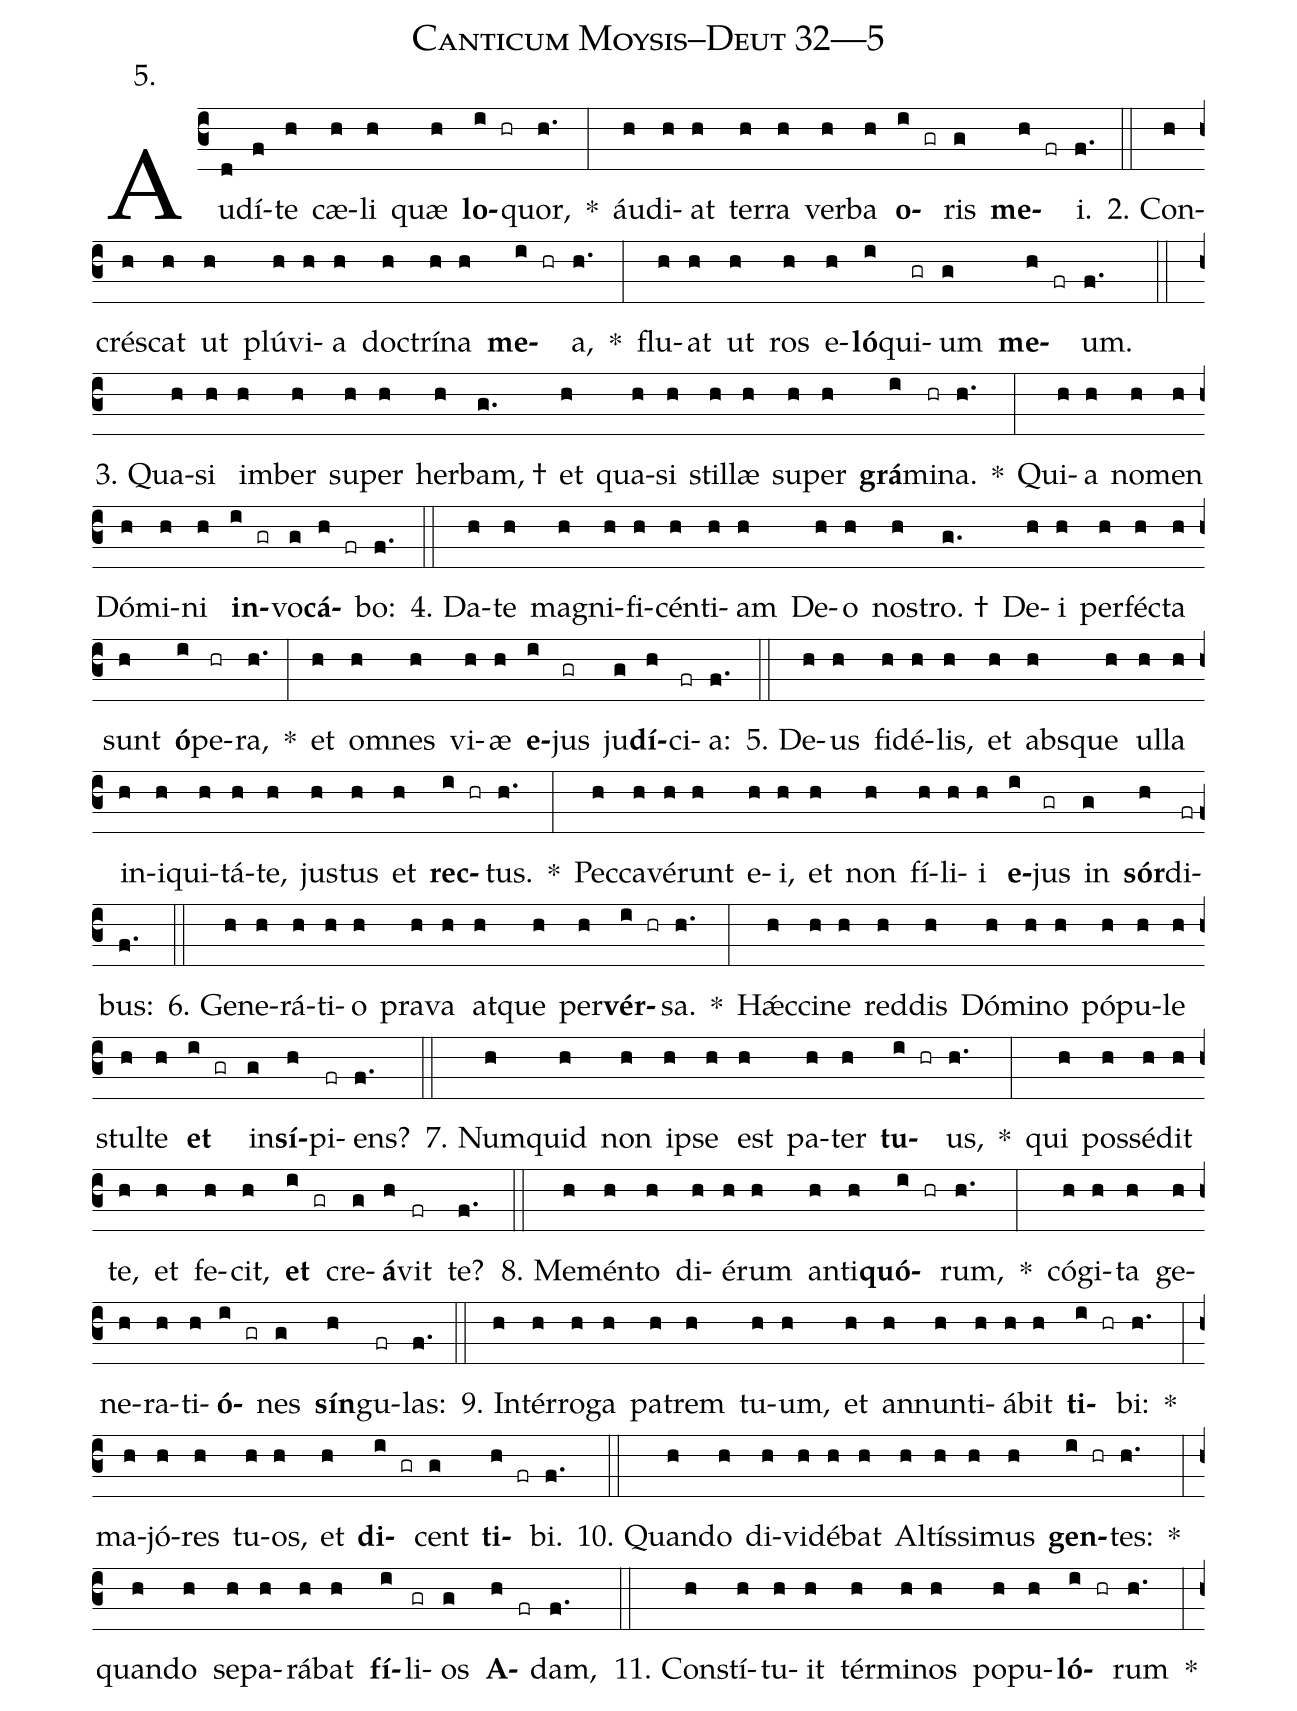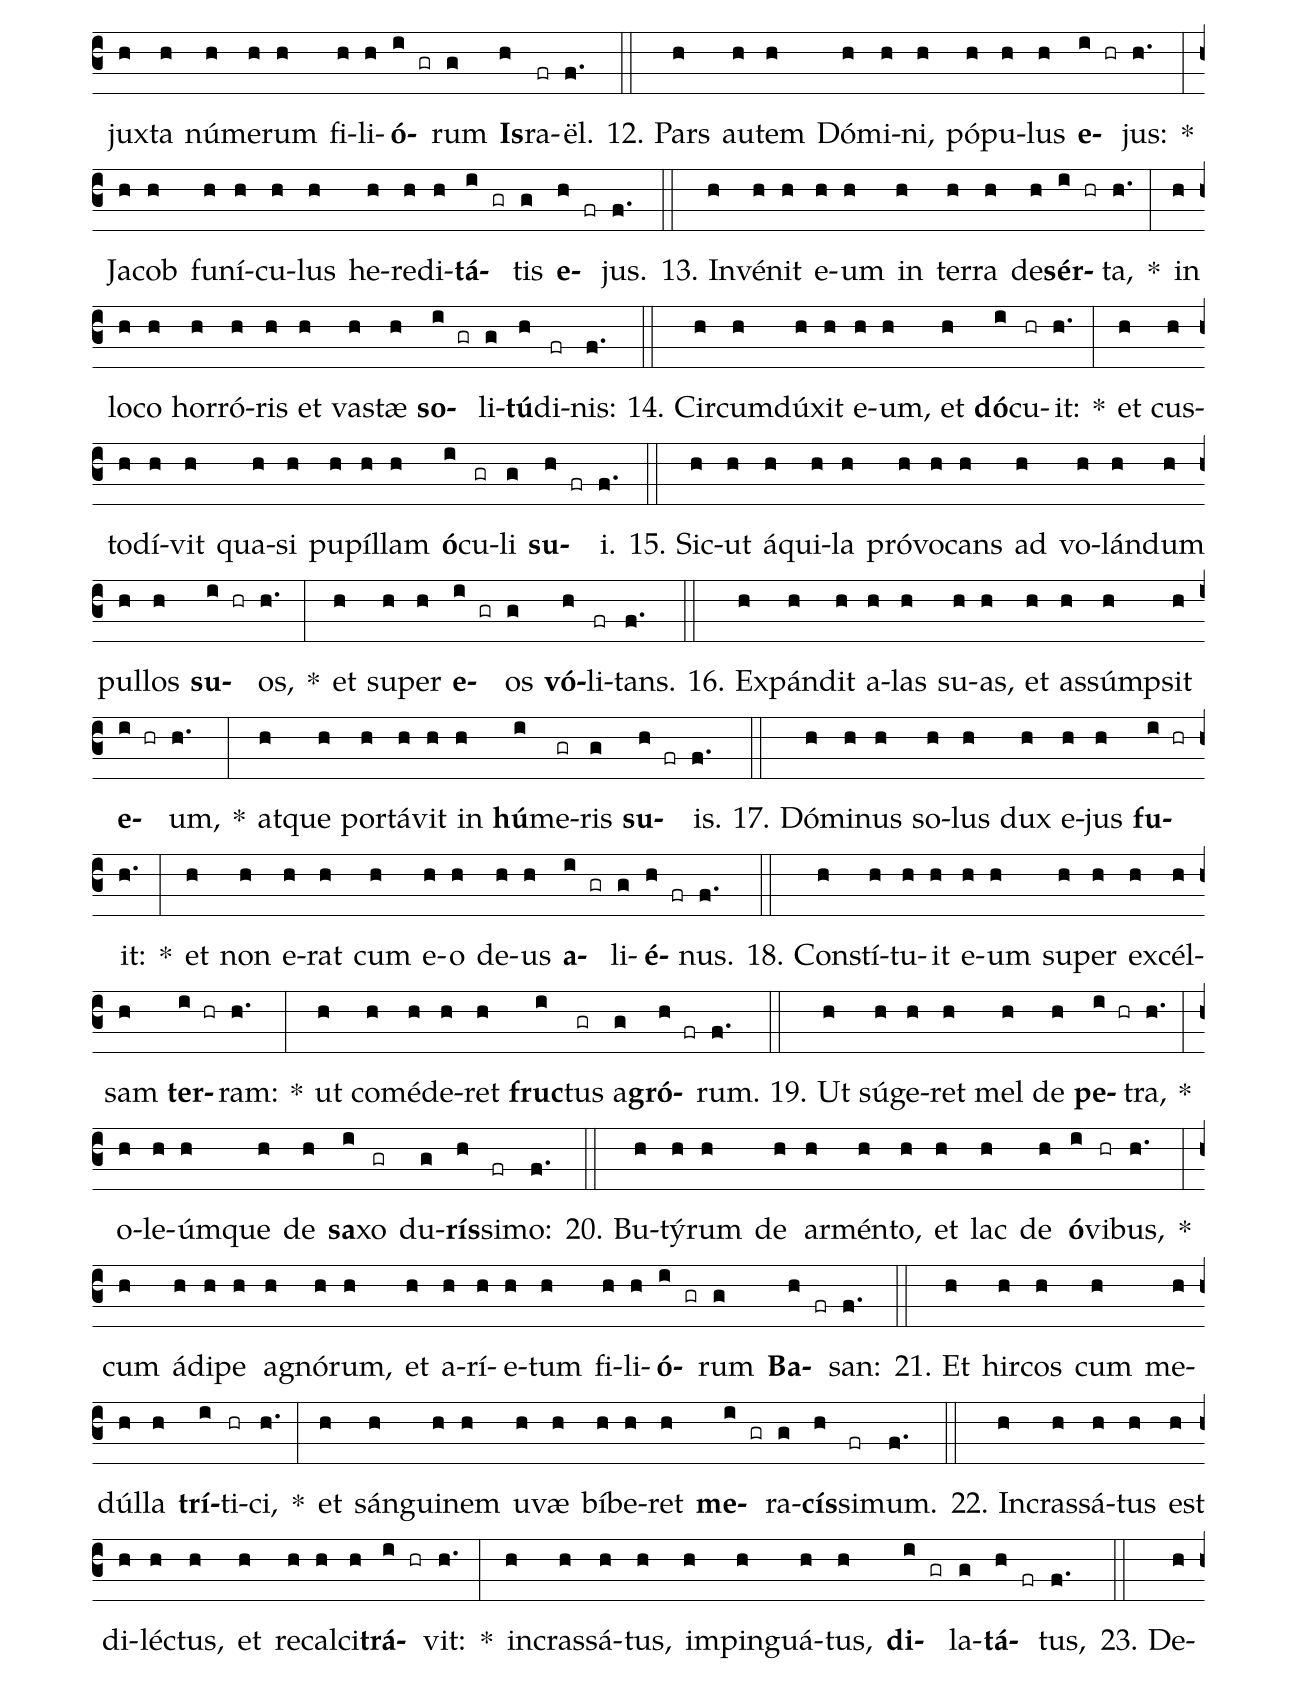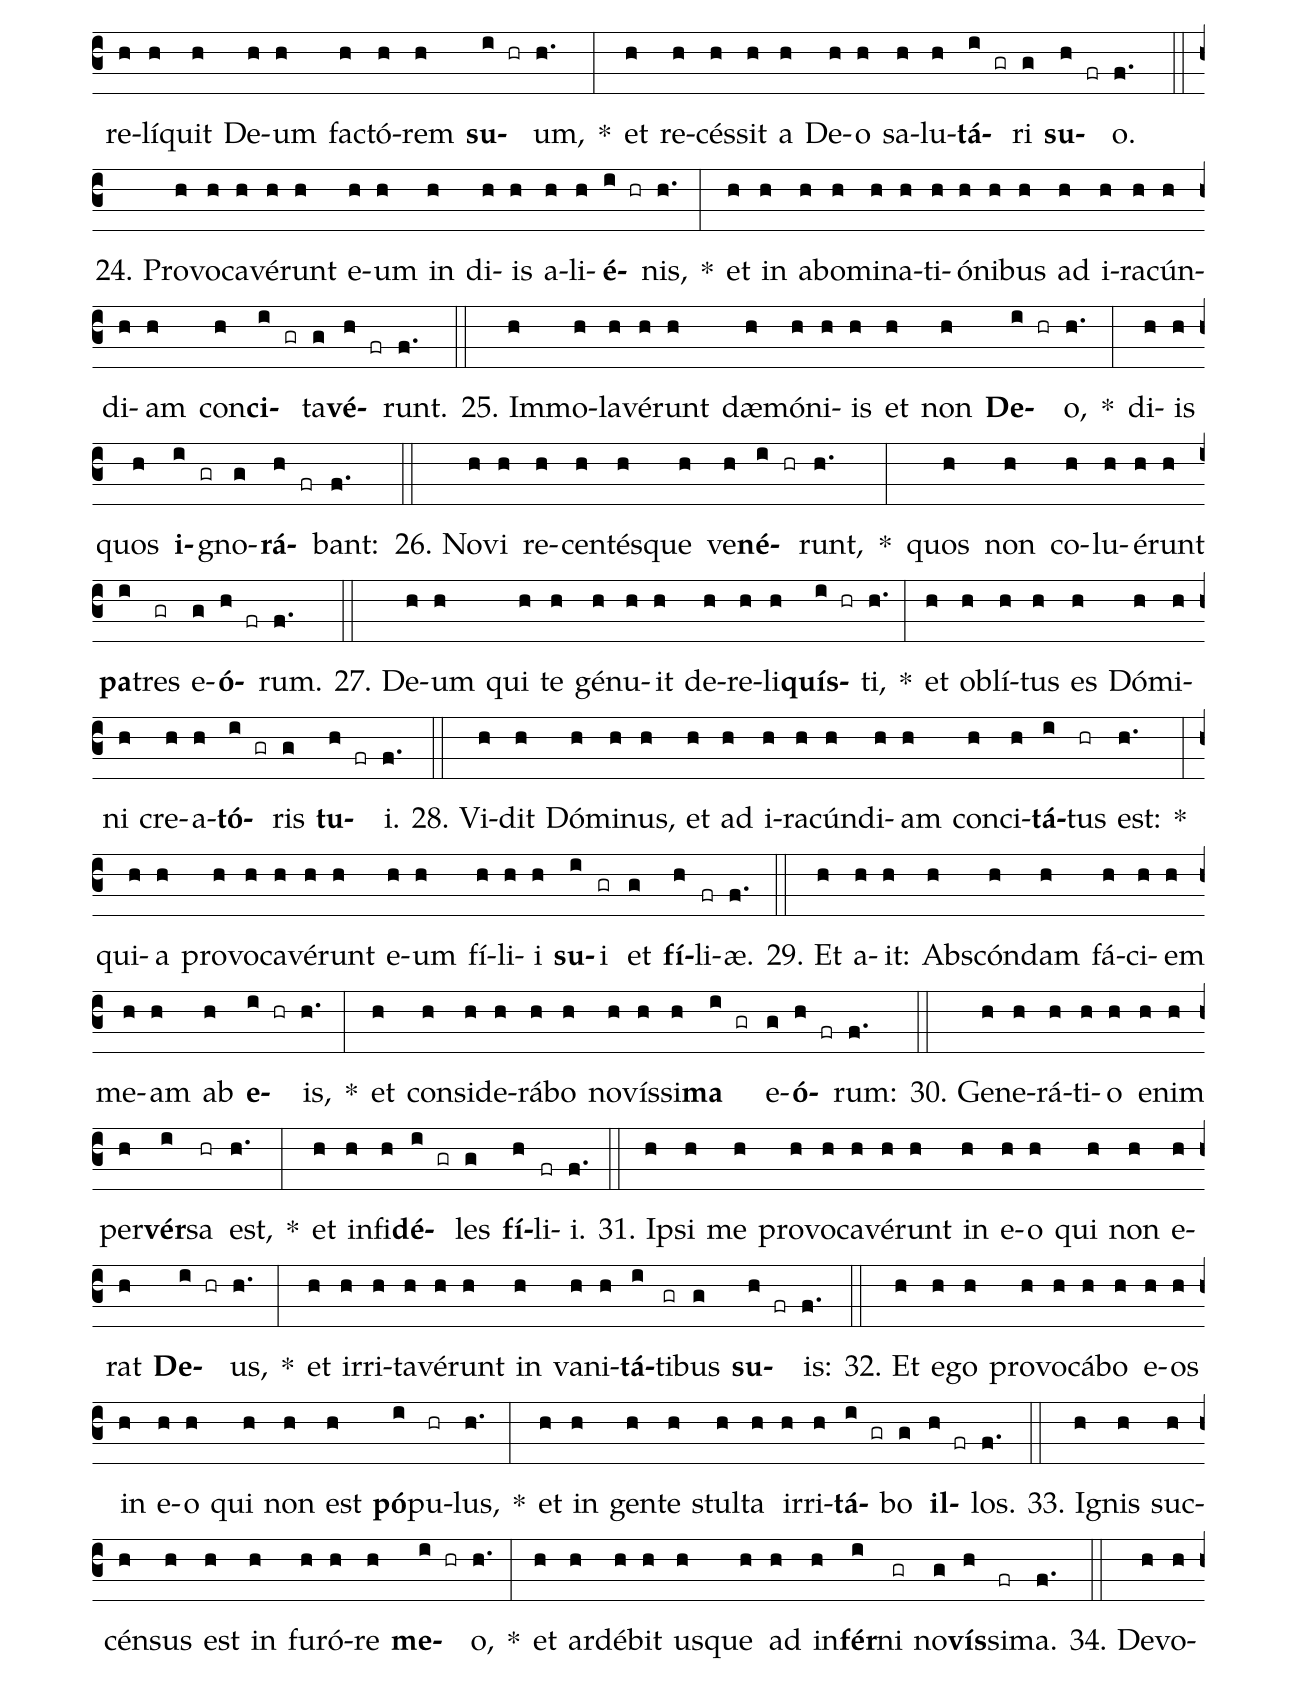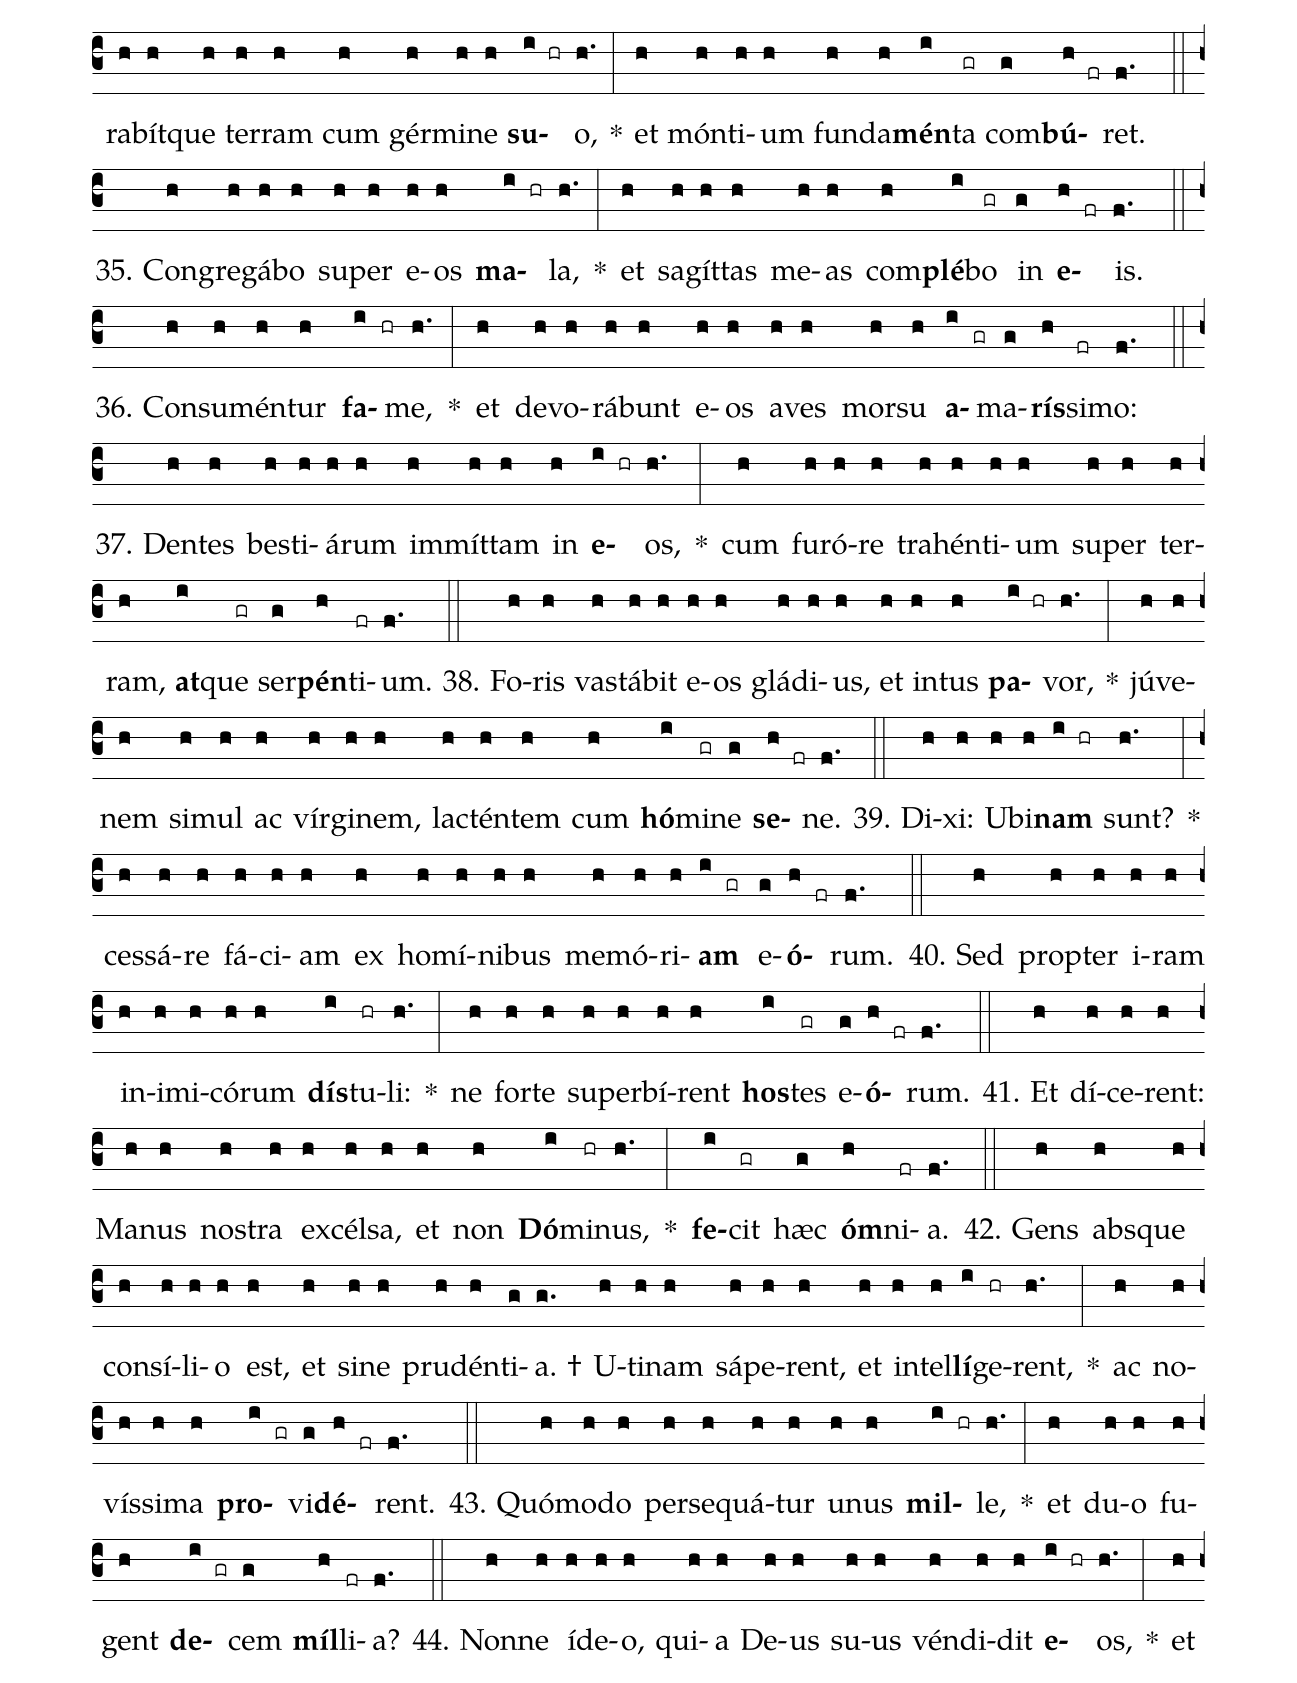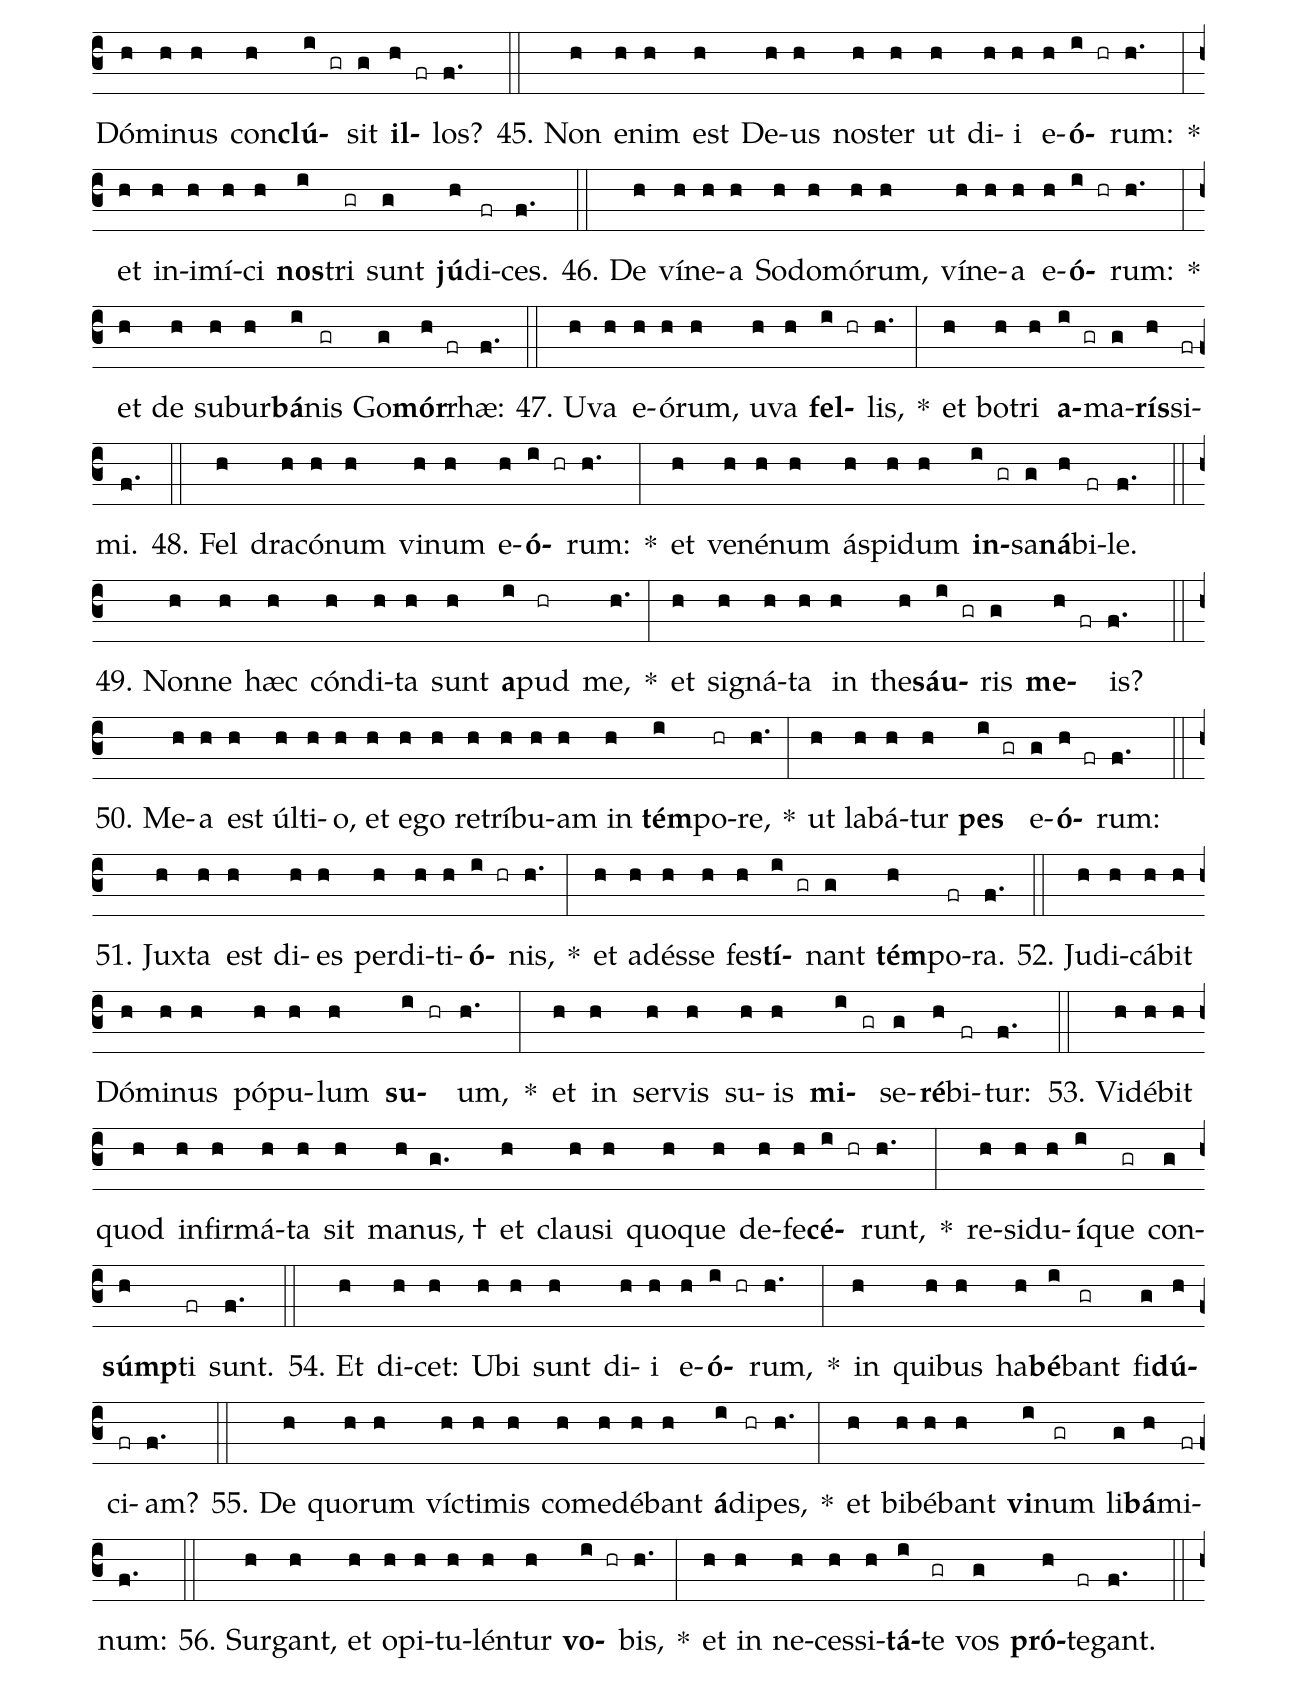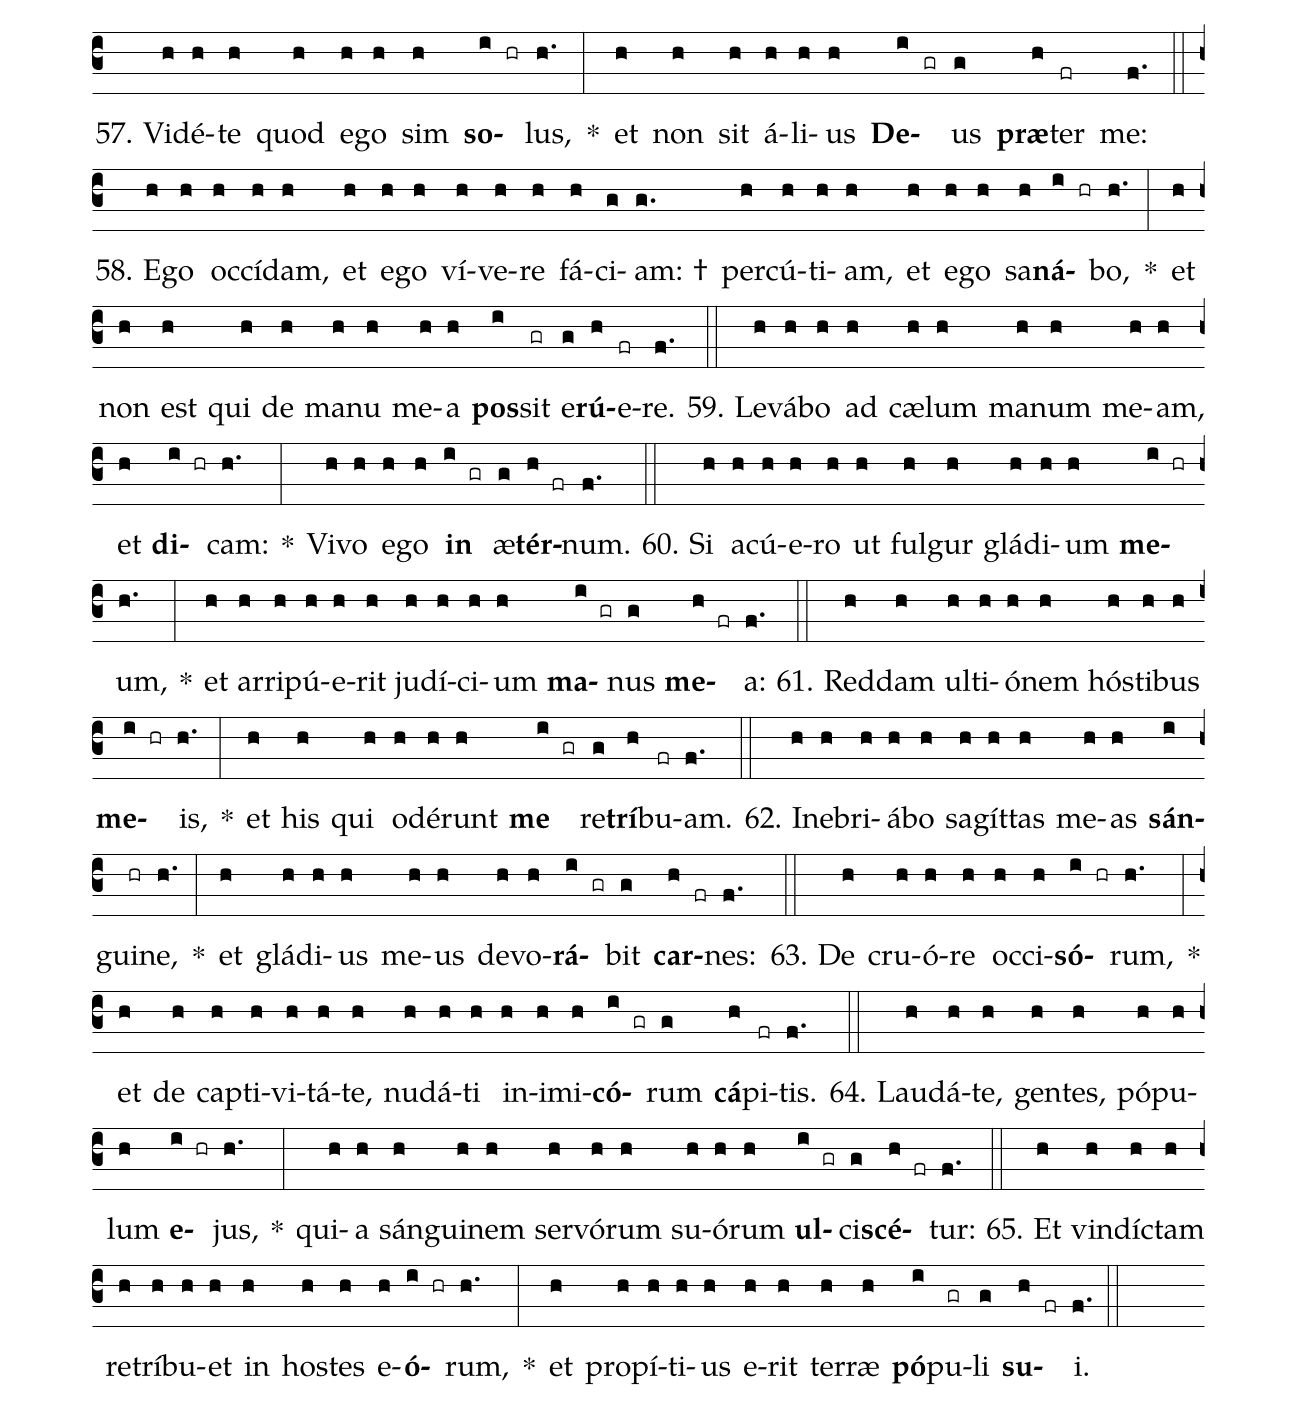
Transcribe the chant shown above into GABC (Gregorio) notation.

name: Canticum Moysis--Deut 32---5;
annotation: 5.;
%%
(c3)Au(d)dí(f)te(h) cæ(h)li(h) quæ(h) <b>lo</b>(i hr)quor,(h.) *(:) áu(h)di(h)at(h) ter(h)ra(h) ver(h)ba(h) <b>o</b>(i gr)ris(g) <b>me</b>(h fr)i.(f.) (::)
2. Con(h)crés(h)cat(h) ut(h) plú(h)vi(h)a(h) doc(h)trí(h)na(h) <b>me</b>(i hr)a,(h.) *(:) flu(h)at(h) ut(h) ros(h) e(h)<b>ló</b>(i)qui(gr)um(g) <b>me</b>(h fr)um.(f.) (::)
3. Qua(h)si(h) im(h)ber(h) su(h)per(h) her(h)bam, †(g.) et(h) qua(h)si(h) stil(h)læ(h) su(h)per(h) <b>grá</b>(i)mi(hr)na.(h.) *(:) Qui(h)a(h) no(h)men(h) Dó(h)mi(h)ni(h) <b>in</b>(i gr)vo(g)<b>cá</b>(h fr)bo:(f.) (::)
4. Da(h)te(h) ma(h)gni(h)fi(h)cén(h)ti(h)am(h) De(h)o(h) nos(h)tro. †(g.) De(h)i(h) per(h)féc(h)ta(h) sunt(h) <b>ó</b>(i)pe(hr)ra,(h.) *(:) et(h) om(h)nes(h) vi(h)æ(h) <b>e</b>(i)jus(gr) ju(g)<b>dí</b>(h)ci(fr)a:(f.) (::)
5. De(h)us(h) fi(h)dé(h)lis,(h) et(h) abs(h)que(h) ul(h)la(h) in(h)i(h)qui(h)tá(h)te,(h) jus(h)tus(h) et(h) <b>rec</b>(i hr)tus.(h.) *(:) Pec(h)ca(h)vé(h)runt(h) e(h)i,(h) et(h) non(h) fí(h)li(h)i(h) <b>e</b>(i)jus(gr) in(g) <b>sór</b>(h)di(fr)bus:(f.) (::)
6. Ge(h)ne(h)rá(h)ti(h)o(h) pra(h)va(h) at(h)que(h) per(h)<b>vér</b>(i hr)sa.(h.) *(:) Hǽc(h)ci(h)ne(h) red(h)dis(h) Dó(h)mi(h)no(h) pó(h)pu(h)le(h) stul(h)te(h) <b>et</b>(i gr) in(g)<b>sí</b>(h)pi(fr)ens?(f.) (::)
7. Num(h)quid(h) non(h) ip(h)se(h) est(h) pa(h)ter(h) <b>tu</b>(i hr)us,(h.) *(:) qui(h) pos(h)sé(h)dit(h) te,(h) et(h) fe(h)cit,(h) <b>et</b>(i gr) cre(g)<b>á</b>(h)vit(fr) te?(f.) (::)
8. Me(h)mén(h)to(h) di(h)é(h)rum(h) an(h)ti(h)<b>quó</b>(i hr)rum,(h.) *(:) có(h)gi(h)ta(h) ge(h)ne(h)ra(h)ti(h)<b>ó</b>(i gr)nes(g) <b>sín</b>(h)gu(fr)las:(f.) (::)
9. In(h)tér(h)ro(h)ga(h) pa(h)trem(h) tu(h)um,(h) et(h) an(h)nun(h)ti(h)á(h)bit(h) <b>ti</b>(i hr)bi:(h.) *(:) ma(h)jó(h)res(h) tu(h)os,(h) et(h) <b>di</b>(i gr)cent(g) <b>ti</b>(h fr)bi.(f.) (::)
10. Quan(h)do(h) di(h)vi(h)dé(h)bat(h) Al(h)tís(h)si(h)mus(h) <b>gen</b>(i hr)tes:(h.) *(:) quan(h)do(h) se(h)pa(h)rá(h)bat(h) <b>fí</b>(i)li(gr)os(g) <b>A</b>(h fr)dam,(f.) (::)
11. Con(h)stí(h)tu(h)it(h) tér(h)mi(h)nos(h) po(h)pu(h)<b>ló</b>(i hr)rum(h.) *(:) jux(h)ta(h) nú(h)me(h)rum(h) fi(h)li(h)<b>ó</b>(i gr)rum(g) <b>Is</b>(h)ra(fr)ël.(f.) (::)
12. Pars(h) au(h)tem(h) Dó(h)mi(h)ni,(h) pó(h)pu(h)lus(h) <b>e</b>(i hr)jus:(h.) *(:) Ja(h)cob(h) fu(h)ní(h)cu(h)lus(h) he(h)re(h)di(h)<b>tá</b>(i gr)tis(g) <b>e</b>(h fr)jus.(f.) (::)
13. In(h)vé(h)nit(h) e(h)um(h) in(h) ter(h)ra(h) de(h)<b>sér</b>(i hr)ta,(h.) *(:) in(h) lo(h)co(h) hor(h)ró(h)ris(h) et(h) vas(h)tæ(h) <b>so</b>(i gr)li(g)<b>tú</b>(h)di(fr)nis:(f.) (::)
14. Cir(h)cum(h)dú(h)xit(h) e(h)um,(h) et(h) <b>dó</b>(i)cu(hr)it:(h.) *(:) et(h) cus(h)to(h)dí(h)vit(h) qua(h)si(h) pu(h)píl(h)lam(h) <b>ó</b>(i)cu(gr)li(g) <b>su</b>(h fr)i.(f.) (::)
15. Sic(h)ut(h) á(h)qui(h)la(h) pró(h)vo(h)cans(h) ad(h) vo(h)lán(h)dum(h) pul(h)los(h) <b>su</b>(i hr)os,(h.) *(:) et(h) su(h)per(h) <b>e</b>(i gr)os(g) <b>vó</b>(h)li(fr)tans.(f.) (::)
16. Ex(h)pán(h)dit(h) a(h)las(h) su(h)as,(h) et(h) as(h)súmp(h)sit(h) <b>e</b>(i hr)um,(h.) *(:) at(h)que(h) por(h)tá(h)vit(h) in(h) <b>hú</b>(i)me(gr)ris(g) <b>su</b>(h fr)is.(f.) (::)
17. Dó(h)mi(h)nus(h) so(h)lus(h) dux(h) e(h)jus(h) <b>fu</b>(i hr)it:(h.) *(:) et(h) non(h) e(h)rat(h) cum(h) e(h)o(h) de(h)us(h) <b>a</b>(i gr)li(g)<b>é</b>(h fr)nus.(f.) (::)
18. Con(h)stí(h)tu(h)it(h) e(h)um(h) su(h)per(h) ex(h)cél(h)sam(h) <b>ter</b>(i hr)ram:(h.) *(:) ut(h) com(h)é(h)de(h)ret(h) <b>fruc</b>(i)tus(gr) a(g)<b>gró</b>(h fr)rum.(f.) (::)
19. Ut(h) sú(h)ge(h)ret(h) mel(h) de(h) <b>pe</b>(i hr)tra,(h.) *(:) o(h)le(h)úm(h)que(h) de(h) <b>sa</b>(i)xo(gr) du(g)<b>rís</b>(h)si(fr)mo:(f.) (::)
20. Bu(h)tý(h)rum(h) de(h) ar(h)mén(h)to,(h) et(h) lac(h) de(h) <b>ó</b>(i)vi(hr)bus,(h.) *(:) cum(h) á(h)di(h)pe(h) a(h)gnó(h)rum,(h) et(h) a(h)rí(h)e(h)tum(h) fi(h)li(h)<b>ó</b>(i gr)rum(g) <b>Ba</b>(h fr)san:(f.) (::)
21. Et(h) hir(h)cos(h) cum(h) me(h)dúl(h)la(h) <b>trí</b>(i)ti(hr)ci,(h.) *(:) et(h) sán(h)gui(h)nem(h) u(h)væ(h) bí(h)be(h)ret(h) <b>me</b>(i gr)ra(g)<b>cís</b>(h)si(fr)mum.(f.) (::)
22. In(h)cras(h)sá(h)tus(h) est(h) di(h)léc(h)tus,(h) et(h) re(h)cal(h)ci(h)<b>trá</b>(i hr)vit:(h.) *(:) in(h)cras(h)sá(h)tus,(h) im(h)pin(h)guá(h)tus,(h) <b>di</b>(i gr)la(g)<b>tá</b>(h fr)tus,(f.) (::)
23. De(h)re(h)lí(h)quit(h) De(h)um(h) fac(h)tó(h)rem(h) <b>su</b>(i hr)um,(h.) *(:) et(h) re(h)cés(h)sit(h) a(h) De(h)o(h) sa(h)lu(h)<b>tá</b>(i gr)ri(g) <b>su</b>(h fr)o.(f.) (::)
24. Pro(h)vo(h)ca(h)vé(h)runt(h) e(h)um(h) in(h) di(h)is(h) a(h)li(h)<b>é</b>(i hr)nis,(h.) *(:) et(h) in(h) ab(h)o(h)mi(h)na(h)ti(h)ó(h)ni(h)bus(h) ad(h) i(h)ra(h)cún(h)di(h)am(h) con(h)<b>ci</b>(i gr)ta(g)<b>vé</b>(h fr)runt.(f.) (::)
25. Im(h)mo(h)la(h)vé(h)runt(h) dæ(h)mó(h)ni(h)is(h) et(h) non(h) <b>De</b>(i hr)o,(h.) *(:) di(h)is(h) quos(h) <b>i</b>(i gr)gno(g)<b>rá</b>(h fr)bant:(f.) (::)
26. No(h)vi(h) re(h)cen(h)tés(h)que(h) ve(h)<b>né</b>(i hr)runt,(h.) *(:) quos(h) non(h) co(h)lu(h)é(h)runt(h) <b>pa</b>(i)tres(gr) e(g)<b>ó</b>(h fr)rum.(f.) (::)
27. De(h)um(h) qui(h) te(h) gé(h)nu(h)it(h) de(h)re(h)li(h)<b>quís</b>(i hr)ti,(h.) *(:) et(h) ob(h)lí(h)tus(h) es(h) Dó(h)mi(h)ni(h) cre(h)a(h)<b>tó</b>(i gr)ris(g) <b>tu</b>(h fr)i.(f.) (::)
28. Vi(h)dit(h) Dó(h)mi(h)nus,(h) et(h) ad(h) i(h)ra(h)cún(h)di(h)am(h) con(h)ci(h)<b>tá</b>(i)tus(hr) est:(h.) *(:) qui(h)a(h) pro(h)vo(h)ca(h)vé(h)runt(h) e(h)um(h) fí(h)li(h)i(h) <b>su</b>(i)i(gr) et(g) <b>fí</b>(h)li(fr)æ.(f.) (::)
29. Et(h) a(h)it:(h) Abs(h)cón(h)dam(h) fá(h)ci(h)em(h) me(h)am(h) ab(h) <b>e</b>(i hr)is,(h.) *(:) et(h) con(h)si(h)de(h)rá(h)bo(h) no(h)vís(h)si(h)<b>ma</b>(i gr) e(g)<b>ó</b>(h fr)rum:(f.) (::)
30. Ge(h)ne(h)rá(h)ti(h)o(h) e(h)nim(h) per(h)<b>vér</b>(i)sa(hr) est,(h.) *(:) et(h) in(h)fi(h)<b>dé</b>(i gr)les(g) <b>fí</b>(h)li(fr)i.(f.) (::)
31. Ip(h)si(h) me(h) pro(h)vo(h)ca(h)vé(h)runt(h) in(h) e(h)o(h) qui(h) non(h) e(h)rat(h) <b>De</b>(i hr)us,(h.) *(:) et(h) ir(h)ri(h)ta(h)vé(h)runt(h) in(h) va(h)ni(h)<b>tá</b>(i)ti(gr)bus(g) <b>su</b>(h fr)is:(f.) (::)
32. Et(h) e(h)go(h) pro(h)vo(h)cá(h)bo(h) e(h)os(h) in(h) e(h)o(h) qui(h) non(h) est(h) <b>pó</b>(i)pu(hr)lus,(h.) *(:) et(h) in(h) gen(h)te(h) stul(h)ta(h) ir(h)ri(h)<b>tá</b>(i gr)bo(g) <b>il</b>(h fr)los.(f.) (::)
33. I(h)gnis(h) suc(h)cén(h)sus(h) est(h) in(h) fu(h)ró(h)re(h) <b>me</b>(i hr)o,(h.) *(:) et(h) ar(h)dé(h)bit(h) us(h)que(h) ad(h) in(h)<b>fér</b>(i)ni(gr) no(g)<b>vís</b>(h)si(fr)ma.(f.) (::)
34. De(h)vo(h)ra(h)bít(h)que(h) ter(h)ram(h) cum(h) gér(h)mi(h)ne(h) <b>su</b>(i hr)o,(h.) *(:) et(h) món(h)ti(h)um(h) fun(h)da(h)<b>mén</b>(i)ta(gr) com(g)<b>bú</b>(h fr)ret.(f.) (::)
35. Con(h)gre(h)gá(h)bo(h) su(h)per(h) e(h)os(h) <b>ma</b>(i hr)la,(h.) *(:) et(h) sa(h)gít(h)tas(h) me(h)as(h) com(h)<b>plé</b>(i)bo(gr) in(g) <b>e</b>(h fr)is.(f.) (::)
36. Con(h)su(h)mén(h)tur(h) <b>fa</b>(i hr)me,(h.) *(:) et(h) de(h)vo(h)rá(h)bunt(h) e(h)os(h) a(h)ves(h) mor(h)su(h) <b>a</b>(i gr)ma(g)<b>rís</b>(h)si(fr)mo:(f.) (::)
37. Den(h)tes(h) bes(h)ti(h)á(h)rum(h) im(h)mít(h)tam(h) in(h) <b>e</b>(i hr)os,(h.) *(:) cum(h) fu(h)ró(h)re(h) tra(h)hén(h)ti(h)um(h) su(h)per(h) ter(h)ram,(h) <b>at</b>(i)que(gr) ser(g)<b>pén</b>(h)ti(fr)um.(f.) (::)
38. Fo(h)ris(h) vas(h)tá(h)bit(h) e(h)os(h) glá(h)di(h)us,(h) et(h) in(h)tus(h) <b>pa</b>(i hr)vor,(h.) *(:) jú(h)ve(h)nem(h) si(h)mul(h) ac(h) vír(h)gi(h)nem,(h) lac(h)tén(h)tem(h) cum(h) <b>hó</b>(i)mi(gr)ne(g) <b>se</b>(h fr)ne.(f.) (::)
39. Di(h)xi:(h) U(h)bi(h)<b>nam</b>(i hr) sunt?(h.) *(:) ces(h)sá(h)re(h) fá(h)ci(h)am(h) ex(h) ho(h)mí(h)ni(h)bus(h) me(h)mó(h)ri(h)<b>am</b>(i gr) e(g)<b>ó</b>(h fr)rum.(f.) (::)
40. Sed(h) prop(h)ter(h) i(h)ram(h) in(h)i(h)mi(h)có(h)rum(h) <b>dís</b>(i)tu(hr)li:(h.) *(:) ne(h) for(h)te(h) su(h)per(h)bí(h)rent(h) <b>hos</b>(i)tes(gr) e(g)<b>ó</b>(h fr)rum.(f.) (::)
41. Et(h) dí(h)ce(h)rent:(h) Ma(h)nus(h) nos(h)tra(h) ex(h)cél(h)sa,(h) et(h) non(h) <b>Dó</b>(i)mi(hr)nus,(h.) *(:) <b>fe</b>(i)cit(gr) hæc(g) <b>óm</b>(h)ni(fr)a.(f.) (::)
42. Gens(h) abs(h)que(h) con(h)sí(h)li(h)o(h) est,(h) et(h) si(h)ne(h) pru(h)dén(h)ti(g)a. †(g.) U(h)ti(h)nam(h) sá(h)pe(h)rent,(h) et(h) in(h)tel(h)<b>lí</b>(i)ge(hr)rent,(h.) *(:) ac(h) no(h)vís(h)si(h)ma(h) <b>pro</b>(i gr)vi(g)<b>dé</b>(h fr)rent.(f.) (::)
43. Quó(h)mo(h)do(h) per(h)se(h)quá(h)tur(h) u(h)nus(h) <b>mil</b>(i hr)le,(h.) *(:) et(h) du(h)o(h) fu(h)gent(h) <b>de</b>(i gr)cem(g) <b>míl</b>(h)li(fr)a?(f.) (::)
44. Non(h)ne(h) íd(h)e(h)o,(h) qui(h)a(h) De(h)us(h) su(h)us(h) vén(h)di(h)dit(h) <b>e</b>(i hr)os,(h.) *(:) et(h) Dó(h)mi(h)nus(h) con(h)<b>clú</b>(i gr)sit(g) <b>il</b>(h fr)los?(f.) (::)
45. Non(h) e(h)nim(h) est(h) De(h)us(h) nos(h)ter(h) ut(h) di(h)i(h) e(h)<b>ó</b>(i hr)rum:(h.) *(:) et(h) in(h)i(h)mí(h)ci(h) <b>nos</b>(i)tri(gr) sunt(g) <b>jú</b>(h)di(fr)ces.(f.) (::)
46. De(h) ví(h)ne(h)a(h) So(h)do(h)mó(h)rum,(h) ví(h)ne(h)a(h) e(h)<b>ó</b>(i hr)rum:(h.) *(:) et(h) de(h) sub(h)ur(h)<b>bá</b>(i)nis(gr) Go(g)<b>mór</b>(h fr)rhæ:(f.) (::)
47. U(h)va(h) e(h)ó(h)rum,(h) u(h)va(h) <b>fel</b>(i hr)lis,(h.) *(:) et(h) bo(h)tri(h) <b>a</b>(i gr)ma(g)<b>rís</b>(h)si(fr)mi.(f.) (::)
48. Fel(h) dra(h)có(h)num(h) vi(h)num(h) e(h)<b>ó</b>(i hr)rum:(h.) *(:) et(h) ve(h)né(h)num(h) ás(h)pi(h)dum(h) <b>in</b>(i gr)sa(g)<b>ná</b>(h)bi(fr)le.(f.) (::)
49. Non(h)ne(h) hæc(h) cón(h)di(h)ta(h) sunt(h) <b>a</b>(i)pud(hr) me,(h.) *(:) et(h) si(h)gná(h)ta(h) in(h) the(h)<b>sáu</b>(i gr)ris(g) <b>me</b>(h fr)is?(f.) (::)
50. Me(h)a(h) est(h) úl(h)ti(h)o,(h) et(h) e(h)go(h) re(h)trí(h)bu(h)am(h) in(h) <b>tém</b>(i)po(hr)re,(h.) *(:) ut(h) la(h)bá(h)tur(h) <b>pes</b>(i gr) e(g)<b>ó</b>(h fr)rum:(f.) (::)
51. Jux(h)ta(h) est(h) di(h)es(h) per(h)di(h)ti(h)<b>ó</b>(i hr)nis,(h.) *(:) et(h) ad(h)és(h)se(h) fes(h)<b>tí</b>(i gr)nant(g) <b>tém</b>(h)po(fr)ra.(f.) (::)
52. Ju(h)di(h)cá(h)bit(h) Dó(h)mi(h)nus(h) pó(h)pu(h)lum(h) <b>su</b>(i hr)um,(h.) *(:) et(h) in(h) ser(h)vis(h) su(h)is(h) <b>mi</b>(i gr)se(g)<b>ré</b>(h)bi(fr)tur:(f.) (::)
53. Vi(h)dé(h)bit(h) quod(h) in(h)fir(h)má(h)ta(h) sit(h) ma(h)nus, †(g.) et(h) clau(h)si(h) quo(h)que(h) de(h)fe(h)<b>cé</b>(i hr)runt,(h.) *(:) re(h)si(h)du(h)<b>í</b>(i)que(gr) con(g)<b>súmp</b>(h)ti(fr) sunt.(f.) (::)
54. Et(h) di(h)cet:(h) U(h)bi(h) sunt(h) di(h)i(h) e(h)<b>ó</b>(i hr)rum,(h.) *(:) in(h) qui(h)bus(h) ha(h)<b>bé</b>(i)bant(gr) fi(g)<b>dú</b>(h)ci(fr)am?(f.) (::)
55. De(h) quo(h)rum(h) víc(h)ti(h)mis(h) com(h)e(h)dé(h)bant(h) <b>á</b>(i)di(hr)pes,(h.) *(:) et(h) bi(h)bé(h)bant(h) <b>vi</b>(i)num(gr) li(g)<b>bá</b>(h)mi(fr)num:(f.) (::)
56. Sur(h)gant,(h) et(h) o(h)pi(h)tu(h)lén(h)tur(h) <b>vo</b>(i hr)bis,(h.) *(:) et(h) in(h) ne(h)ces(h)si(h)<b>tá</b>(i)te(gr) vos(g) <b>pró</b>(h)te(fr)gant.(f.) (::)
57. Vi(h)dé(h)te(h) quod(h) e(h)go(h) sim(h) <b>so</b>(i hr)lus,(h.) *(:) et(h) non(h) sit(h) á(h)li(h)us(h) <b>De</b>(i gr)us(g) <b>præ</b>(h)ter(fr) me:(f.) (::)
58. E(h)go(h) oc(h)cí(h)dam,(h) et(h) e(h)go(h) ví(h)ve(h)re(h) fá(h)ci(g)am: †(g.) per(h)cú(h)ti(h)am,(h) et(h) e(h)go(h) sa(h)<b>ná</b>(i hr)bo,(h.) *(:) et(h) non(h) est(h) qui(h) de(h) ma(h)nu(h) me(h)a(h) <b>pos</b>(i)sit(gr) e(g)<b>rú</b>(h)e(fr)re.(f.) (::)
59. Le(h)vá(h)bo(h) ad(h) cæ(h)lum(h) ma(h)num(h) me(h)am,(h) et(h) <b>di</b>(i hr)cam:(h.) *(:) Vi(h)vo(h) e(h)go(h) <b>in</b>(i gr) æ(g)<b>tér</b>(h fr)num.(f.) (::)
60. Si(h) a(h)cú(h)e(h)ro(h) ut(h) ful(h)gur(h) glá(h)di(h)um(h) <b>me</b>(i hr)um,(h.) *(:) et(h) ar(h)ri(h)pú(h)e(h)rit(h) ju(h)dí(h)ci(h)um(h) <b>ma</b>(i gr)nus(g) <b>me</b>(h fr)a:(f.) (::)
61. Red(h)dam(h) ul(h)ti(h)ó(h)nem(h) hós(h)ti(h)bus(h) <b>me</b>(i hr)is,(h.) *(:) et(h) his(h) qui(h) o(h)dé(h)runt(h) <b>me</b>(i gr) re(g)<b>trí</b>(h)bu(fr)am.(f.) (::)
62. In(h)e(h)bri(h)á(h)bo(h) sa(h)gít(h)tas(h) me(h)as(h) <b>sán</b>(i)gui(hr)ne,(h.) *(:) et(h) glá(h)di(h)us(h) me(h)us(h) de(h)vo(h)<b>rá</b>(i gr)bit(g) <b>car</b>(h fr)nes:(f.) (::)
63. De(h) cru(h)ó(h)re(h) oc(h)ci(h)<b>só</b>(i hr)rum,(h.) *(:) et(h) de(h) cap(h)ti(h)vi(h)tá(h)te,(h) nu(h)dá(h)ti(h) in(h)i(h)mi(h)<b>có</b>(i gr)rum(g) <b>cá</b>(h)pi(fr)tis.(f.) (::)
64. Lau(h)dá(h)te,(h) gen(h)tes,(h) pó(h)pu(h)lum(h) <b>e</b>(i hr)jus,(h.) *(:) qui(h)a(h) sán(h)gui(h)nem(h) ser(h)vó(h)rum(h) su(h)ó(h)rum(h) <b>ul</b>(i gr)ci(g)<b>scé</b>(h fr)tur:(f.) (::)
65. Et(h) vin(h)díc(h)tam(h) re(h)trí(h)bu(h)et(h) in(h) hos(h)tes(h) e(h)<b>ó</b>(i hr)rum,(h.) *(:) et(h) pro(h)pí(h)ti(h)us(h) e(h)rit(h) ter(h)ræ(h) <b>pó</b>(i)pu(gr)li(g) <b>su</b>(h fr)i.(f.) (::)
